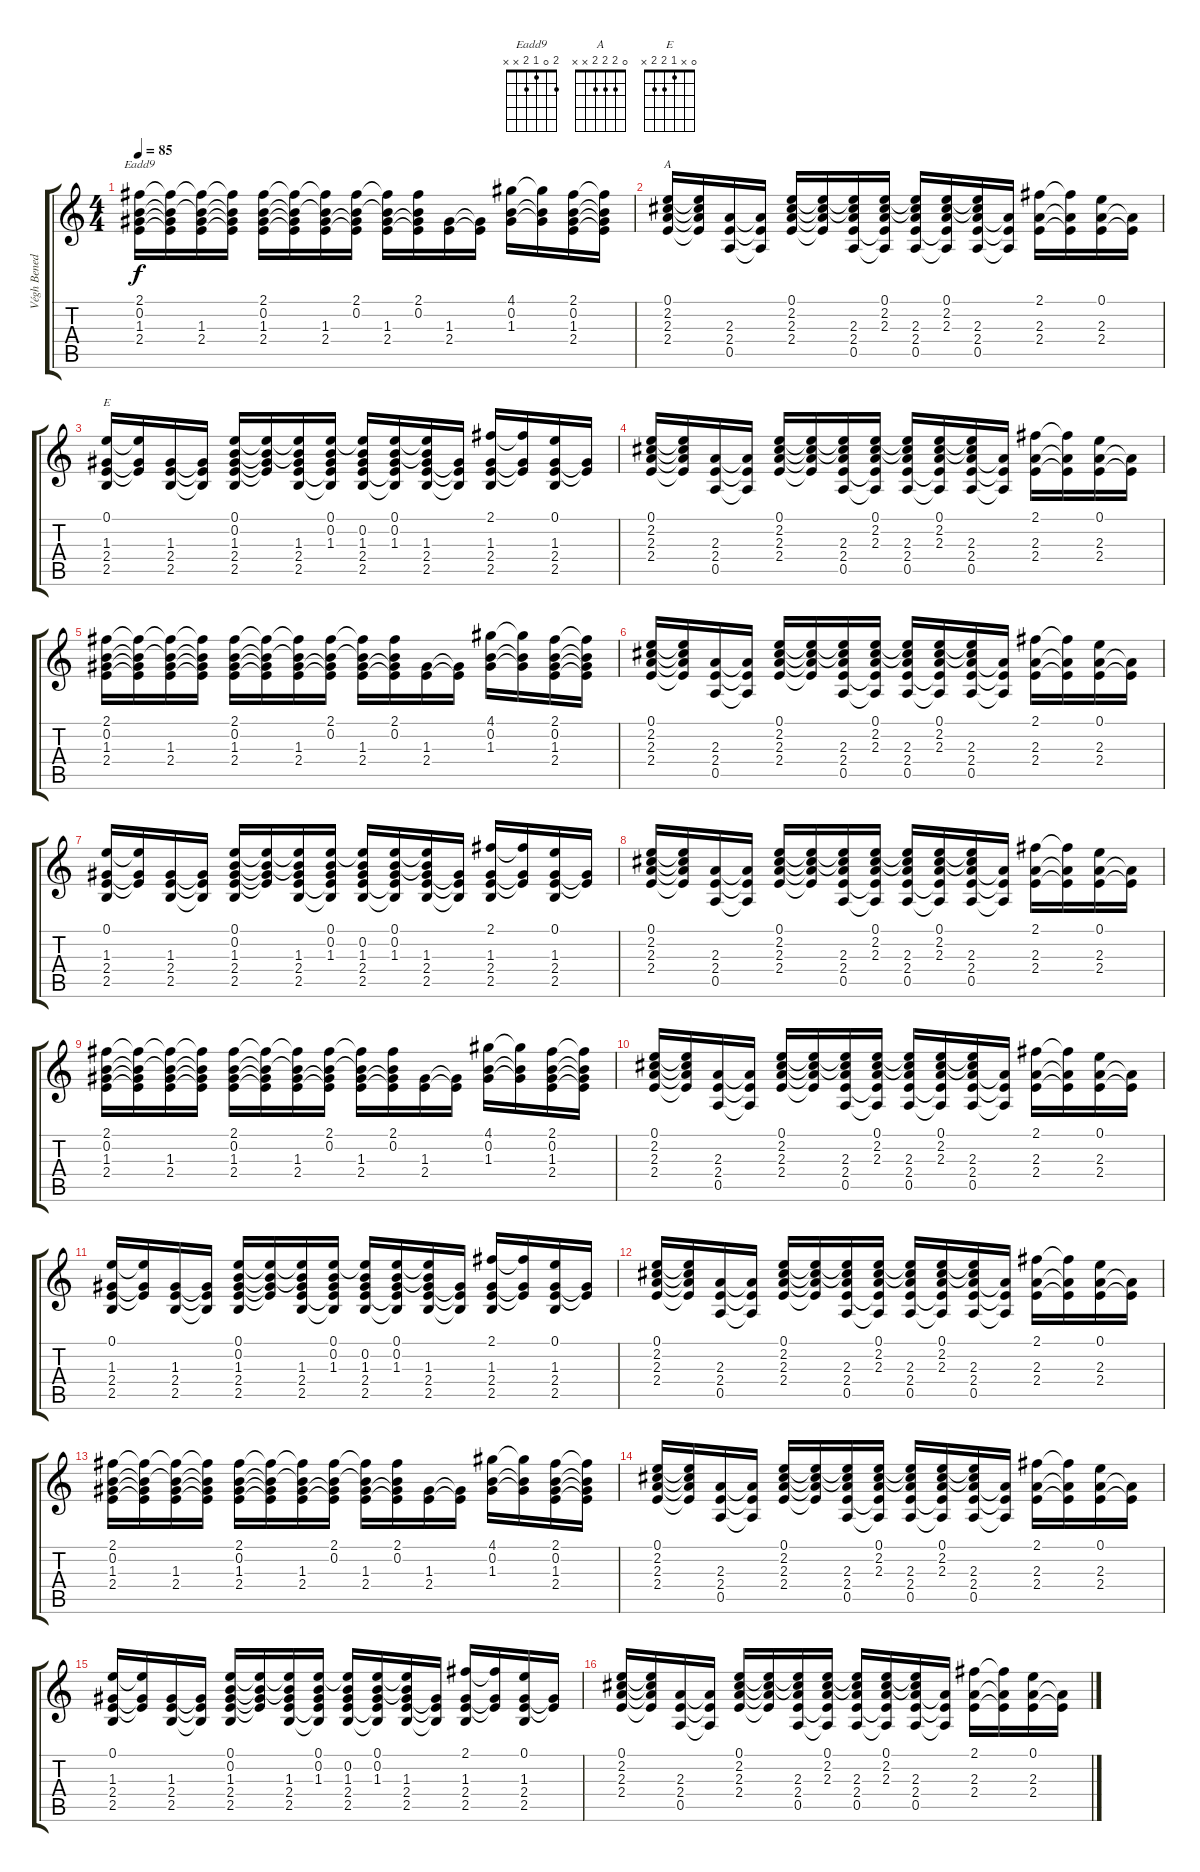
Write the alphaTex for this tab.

\track ("Végh Benedek - Elektromos Akkord" "Végh Bened") {instrument overdrivenguitar}
\staff {score tabs}
\tuning (E4 B3 G3 D3 A2 E2) {hide}
\chord ("Eadd9" 2 0 1 2 x x)
\chord ("A" 0 2 2 2 x x)
\chord ("E" 0 x 1 2 2 x)
\ts (4 4)
\tempo 85
\clef g2
\ks c
(2.1 0.2 1.3 2.4).16{ch "Eadd9" dy f} (2.1{t} 0.2{t} 1.3{t} 2.4{t}).16 (2.1{t} 0.2{t} 1.3 2.4).16 (2.1{t} 0.2{t} 1.3{t} 2.4{t}).16 (2.1 0.2 1.3 2.4).16 (2.1{t} 0.2{t} 1.3{t} 2.4{t}).16 (2.1{t} 0.2{t} 1.3 2.4).16 (2.1 0.2 1.3{t} 2.4{t}).16 (2.1{t} 0.2{t} 1.3 2.4).16 (2.1 0.2 1.3{t} 2.4{t}).16 (1.3 2.4).16 (1.3{t} 2.4{t}).16 (4.1 0.2 1.3).16 (4.1{t} 0.2{t} 1.3{t}).16 (2.1 0.2 1.3 2.4).16 (2.1{t} 0.2{t} 1.3{t} 2.4{t}).16 |
(0.1 2.2 2.3 2.4).16{ch "A"} (0.1{t} 2.2{t} 2.3{t} 2.4{t}).16 (2.3 2.4 0.5).16 (2.3{t} 2.4{t} 0.5{t}).16 (0.1 2.2 2.3 2.4).16 (0.1{t} 2.2{t} 2.3{t} 2.4{t}).16 (0.1{t} 2.2{t} 2.3 2.4 0.5).16 (0.1 2.2 2.3 2.4{t} 0.5{t}).16 (0.1{t} 2.2{t} 2.3 2.4 0.5).16 (0.1 2.2 2.3 2.4{t} 0.5{t}).16 (0.1{t} 2.2{t} 2.3 2.4 0.5).16 (2.3{t} 2.4{t} 0.5{t}).16 (2.1 2.3 2.4).16 (2.1{t} 2.3{t} 2.4{t}).16 (0.1 2.3 2.4).16 (2.3{t} 2.4{t}).16 |
(0.1 1.3 2.4 2.5).16{ch "E"} (0.1{t} 1.3{t} 2.4{t}).16 (1.3 2.4 2.5).16 (1.3{t} 2.4{t} 2.5{t}).16 (0.1 0.2 1.3 2.4 2.5).16 (0.1{t} 0.2{t} 1.3{t} 2.4{t}).16 (0.1{t} 0.2{t} 1.3 2.4 2.5).16 (0.1 0.2 1.3 2.4{t} 2.5{t}).16 (0.1{t} 0.2 1.3 2.4 2.5).16 (0.1 0.2 1.3 2.4{t} 2.5{t}).16 (0.1{t} 0.2{t} 1.3 2.4 2.5).16 (1.3{t} 2.4{t} 2.5{t}).16 (2.1 1.3 2.4 2.5).16 (2.1{t} 1.3{t} 2.4{t}).16 (0.1 1.3 2.4 2.5).16 (1.3{t} 2.4{t}).16 |
(0.1 2.2 2.3 2.4).16 (0.1{t} 2.2{t} 2.3{t} 2.4{t}).16 (2.3 2.4 0.5).16 (2.3{t} 2.4{t} 0.5{t}).16 (0.1 2.2 2.3 2.4).16 (0.1{t} 2.2{t} 2.3{t} 2.4{t}).16 (0.1{t} 2.2{t} 2.3 2.4 0.5).16 (0.1 2.2 2.3 2.4{t} 0.5{t}).16 (0.1{t} 2.2{t} 2.3 2.4 0.5).16 (0.1 2.2 2.3 2.4{t} 0.5{t}).16 (0.1{t} 2.2{t} 2.3 2.4 0.5).16 (2.3{t} 2.4{t} 0.5{t}).16 (2.1 2.3 2.4).16 (2.1{t} 2.3{t} 2.4{t}).16 (0.1 2.3 2.4).16 (2.3{t} 2.4{t}).16 |
(2.1 0.2 1.3 2.4).16 (2.1{t} 0.2{t} 1.3{t} 2.4{t}).16 (2.1{t} 0.2{t} 1.3 2.4).16 (2.1{t} 0.2{t} 1.3{t} 2.4{t}).16 (2.1 0.2 1.3 2.4).16 (2.1{t} 0.2{t} 1.3{t} 2.4{t}).16 (2.1{t} 0.2{t} 1.3 2.4).16 (2.1 0.2 1.3{t} 2.4{t}).16 (2.1{t} 0.2{t} 1.3 2.4).16 (2.1 0.2 1.3{t} 2.4{t}).16 (1.3 2.4).16 (1.3{t} 2.4{t}).16 (4.1 0.2 1.3).16 (4.1{t} 0.2{t} 1.3{t}).16 (2.1 0.2 1.3 2.4).16 (2.1{t} 0.2{t} 1.3{t} 2.4{t}).16 |
(0.1 2.2 2.3 2.4).16 (0.1{t} 2.2{t} 2.3{t} 2.4{t}).16 (2.3 2.4 0.5).16 (2.3{t} 2.4{t} 0.5{t}).16 (0.1 2.2 2.3 2.4).16 (0.1{t} 2.2{t} 2.3{t} 2.4{t}).16 (0.1{t} 2.2{t} 2.3 2.4 0.5).16 (0.1 2.2 2.3 2.4{t} 0.5{t}).16 (0.1{t} 2.2{t} 2.3 2.4 0.5).16 (0.1 2.2 2.3 2.4{t} 0.5{t}).16 (0.1{t} 2.2{t} 2.3 2.4 0.5).16 (2.3{t} 2.4{t} 0.5{t}).16 (2.1 2.3 2.4).16 (2.1{t} 2.3{t} 2.4{t}).16 (0.1 2.3 2.4).16 (2.3{t} 2.4{t}).16 |
(0.1 1.3 2.4 2.5).16 (0.1{t} 1.3{t} 2.4{t}).16 (1.3 2.4 2.5).16 (1.3{t} 2.4{t} 2.5{t}).16 (0.1 0.2 1.3 2.4 2.5).16 (0.1{t} 0.2{t} 1.3{t} 2.4{t}).16 (0.1{t} 0.2{t} 1.3 2.4 2.5).16 (0.1 0.2 1.3 2.4{t} 2.5{t}).16 (0.1{t} 0.2 1.3 2.4 2.5).16 (0.1 0.2 1.3 2.4{t} 2.5{t}).16 (0.1{t} 0.2{t} 1.3 2.4 2.5).16 (1.3{t} 2.4{t} 2.5{t}).16 (2.1 1.3 2.4 2.5).16 (2.1{t} 1.3{t} 2.4{t}).16 (0.1 1.3 2.4 2.5).16 (1.3{t} 2.4{t}).16 |
(0.1 2.2 2.3 2.4).16 (0.1{t} 2.2{t} 2.3{t} 2.4{t}).16 (2.3 2.4 0.5).16 (2.3{t} 2.4{t} 0.5{t}).16 (0.1 2.2 2.3 2.4).16 (0.1{t} 2.2{t} 2.3{t} 2.4{t}).16 (0.1{t} 2.2{t} 2.3 2.4 0.5).16 (0.1 2.2 2.3 2.4{t} 0.5{t}).16 (0.1{t} 2.2{t} 2.3 2.4 0.5).16 (0.1 2.2 2.3 2.4{t} 0.5{t}).16 (0.1{t} 2.2{t} 2.3 2.4 0.5).16 (2.3{t} 2.4{t} 0.5{t}).16 (2.1 2.3 2.4).16 (2.1{t} 2.3{t} 2.4{t}).16 (0.1 2.3 2.4).16 (2.3{t} 2.4{t}).16 |
(2.1 0.2 1.3 2.4).16 (2.1{t} 0.2{t} 1.3{t} 2.4{t}).16 (2.1{t} 0.2{t} 1.3 2.4).16 (2.1{t} 0.2{t} 1.3{t} 2.4{t}).16 (2.1 0.2 1.3 2.4).16 (2.1{t} 0.2{t} 1.3{t} 2.4{t}).16 (2.1{t} 0.2{t} 1.3 2.4).16 (2.1 0.2 1.3{t} 2.4{t}).16 (2.1{t} 0.2{t} 1.3 2.4).16 (2.1 0.2 1.3{t} 2.4{t}).16 (1.3 2.4).16 (1.3{t} 2.4{t}).16 (4.1 0.2 1.3).16 (4.1{t} 0.2{t} 1.3{t}).16 (2.1 0.2 1.3 2.4).16 (2.1{t} 0.2{t} 1.3{t} 2.4{t}).16 |
(0.1 2.2 2.3 2.4).16 (0.1{t} 2.2{t} 2.3{t} 2.4{t}).16 (2.3 2.4 0.5).16 (2.3{t} 2.4{t} 0.5{t}).16 (0.1 2.2 2.3 2.4).16 (0.1{t} 2.2{t} 2.3{t} 2.4{t}).16 (0.1{t} 2.2{t} 2.3 2.4 0.5).16 (0.1 2.2 2.3 2.4{t} 0.5{t}).16 (0.1{t} 2.2{t} 2.3 2.4 0.5).16 (0.1 2.2 2.3 2.4{t} 0.5{t}).16 (0.1{t} 2.2{t} 2.3 2.4 0.5).16 (2.3{t} 2.4{t} 0.5{t}).16 (2.1 2.3 2.4).16 (2.1{t} 2.3{t} 2.4{t}).16 (0.1 2.3 2.4).16 (2.3{t} 2.4{t}).16 |
(0.1 1.3 2.4 2.5).16 (0.1{t} 1.3{t} 2.4{t}).16 (1.3 2.4 2.5).16 (1.3{t} 2.4{t} 2.5{t}).16 (0.1 0.2 1.3 2.4 2.5).16 (0.1{t} 0.2{t} 1.3{t} 2.4{t}).16 (0.1{t} 0.2{t} 1.3 2.4 2.5).16 (0.1 0.2 1.3 2.4{t} 2.5{t}).16 (0.1{t} 0.2 1.3 2.4 2.5).16 (0.1 0.2 1.3 2.4{t} 2.5{t}).16 (0.1{t} 0.2{t} 1.3 2.4 2.5).16 (1.3{t} 2.4{t} 2.5{t}).16 (2.1 1.3 2.4 2.5).16 (2.1{t} 1.3{t} 2.4{t}).16 (0.1 1.3 2.4 2.5).16 (1.3{t} 2.4{t}).16 |
(0.1 2.2 2.3 2.4).16 (0.1{t} 2.2{t} 2.3{t} 2.4{t}).16 (2.3 2.4 0.5).16 (2.3{t} 2.4{t} 0.5{t}).16 (0.1 2.2 2.3 2.4).16 (0.1{t} 2.2{t} 2.3{t} 2.4{t}).16 (0.1{t} 2.2{t} 2.3 2.4 0.5).16 (0.1 2.2 2.3 2.4{t} 0.5{t}).16 (0.1{t} 2.2{t} 2.3 2.4 0.5).16 (0.1 2.2 2.3 2.4{t} 0.5{t}).16 (0.1{t} 2.2{t} 2.3 2.4 0.5).16 (2.3{t} 2.4{t} 0.5{t}).16 (2.1 2.3 2.4).16 (2.1{t} 2.3{t} 2.4{t}).16 (0.1 2.3 2.4).16 (2.3{t} 2.4{t}).16 |
(2.1 0.2 1.3 2.4).16 (2.1{t} 0.2{t} 1.3{t} 2.4{t}).16 (2.1{t} 0.2{t} 1.3 2.4).16 (2.1{t} 0.2{t} 1.3{t} 2.4{t}).16 (2.1 0.2 1.3 2.4).16 (2.1{t} 0.2{t} 1.3{t} 2.4{t}).16 (2.1{t} 0.2{t} 1.3 2.4).16 (2.1 0.2 1.3{t} 2.4{t}).16 (2.1{t} 0.2{t} 1.3 2.4).16 (2.1 0.2 1.3{t} 2.4{t}).16 (1.3 2.4).16 (1.3{t} 2.4{t}).16 (4.1 0.2 1.3).16 (4.1{t} 0.2{t} 1.3{t}).16 (2.1 0.2 1.3 2.4).16 (2.1{t} 0.2{t} 1.3{t} 2.4{t}).16 |
(0.1 2.2 2.3 2.4).16 (0.1{t} 2.2{t} 2.3{t} 2.4{t}).16 (2.3 2.4 0.5).16 (2.3{t} 2.4{t} 0.5{t}).16 (0.1 2.2 2.3 2.4).16 (0.1{t} 2.2{t} 2.3{t} 2.4{t}).16 (0.1{t} 2.2{t} 2.3 2.4 0.5).16 (0.1 2.2 2.3 2.4{t} 0.5{t}).16 (0.1{t} 2.2{t} 2.3 2.4 0.5).16 (0.1 2.2 2.3 2.4{t} 0.5{t}).16 (0.1{t} 2.2{t} 2.3 2.4 0.5).16 (2.3{t} 2.4{t} 0.5{t}).16 (2.1 2.3 2.4).16 (2.1{t} 2.3{t} 2.4{t}).16 (0.1 2.3 2.4).16 (2.3{t} 2.4{t}).16 |
(0.1 1.3 2.4 2.5).16 (0.1{t} 1.3{t} 2.4{t}).16 (1.3 2.4 2.5).16 (1.3{t} 2.4{t} 2.5{t}).16 (0.1 0.2 1.3 2.4 2.5).16 (0.1{t} 0.2{t} 1.3{t} 2.4{t}).16 (0.1{t} 0.2{t} 1.3 2.4 2.5).16 (0.1 0.2 1.3 2.4{t} 2.5{t}).16 (0.1{t} 0.2 1.3 2.4 2.5).16 (0.1 0.2 1.3 2.4{t} 2.5{t}).16 (0.1{t} 0.2{t} 1.3 2.4 2.5).16 (1.3{t} 2.4{t} 2.5{t}).16 (2.1 1.3 2.4 2.5).16 (2.1{t} 1.3{t} 2.4{t}).16 (0.1 1.3 2.4 2.5).16 (1.3{t} 2.4{t}).16 |
(0.1 2.2 2.3 2.4).16 (0.1{t} 2.2{t} 2.3{t} 2.4{t}).16 (2.3 2.4 0.5).16 (2.3{t} 2.4{t} 0.5{t}).16 (0.1 2.2 2.3 2.4).16 (0.1{t} 2.2{t} 2.3{t} 2.4{t}).16 (0.1{t} 2.2{t} 2.3 2.4 0.5).16 (0.1 2.2 2.3 2.4{t} 0.5{t}).16 (0.1{t} 2.2{t} 2.3 2.4 0.5).16 (0.1 2.2 2.3 2.4{t} 0.5{t}).16 (0.1{t} 2.2{t} 2.3 2.4 0.5).16 (2.3{t} 2.4{t} 0.5{t}).16 (2.1 2.3 2.4).16 (2.1{t} 2.3{t} 2.4{t}).16 (0.1 2.3 2.4).16 (2.3{t} 2.4{t}).16
